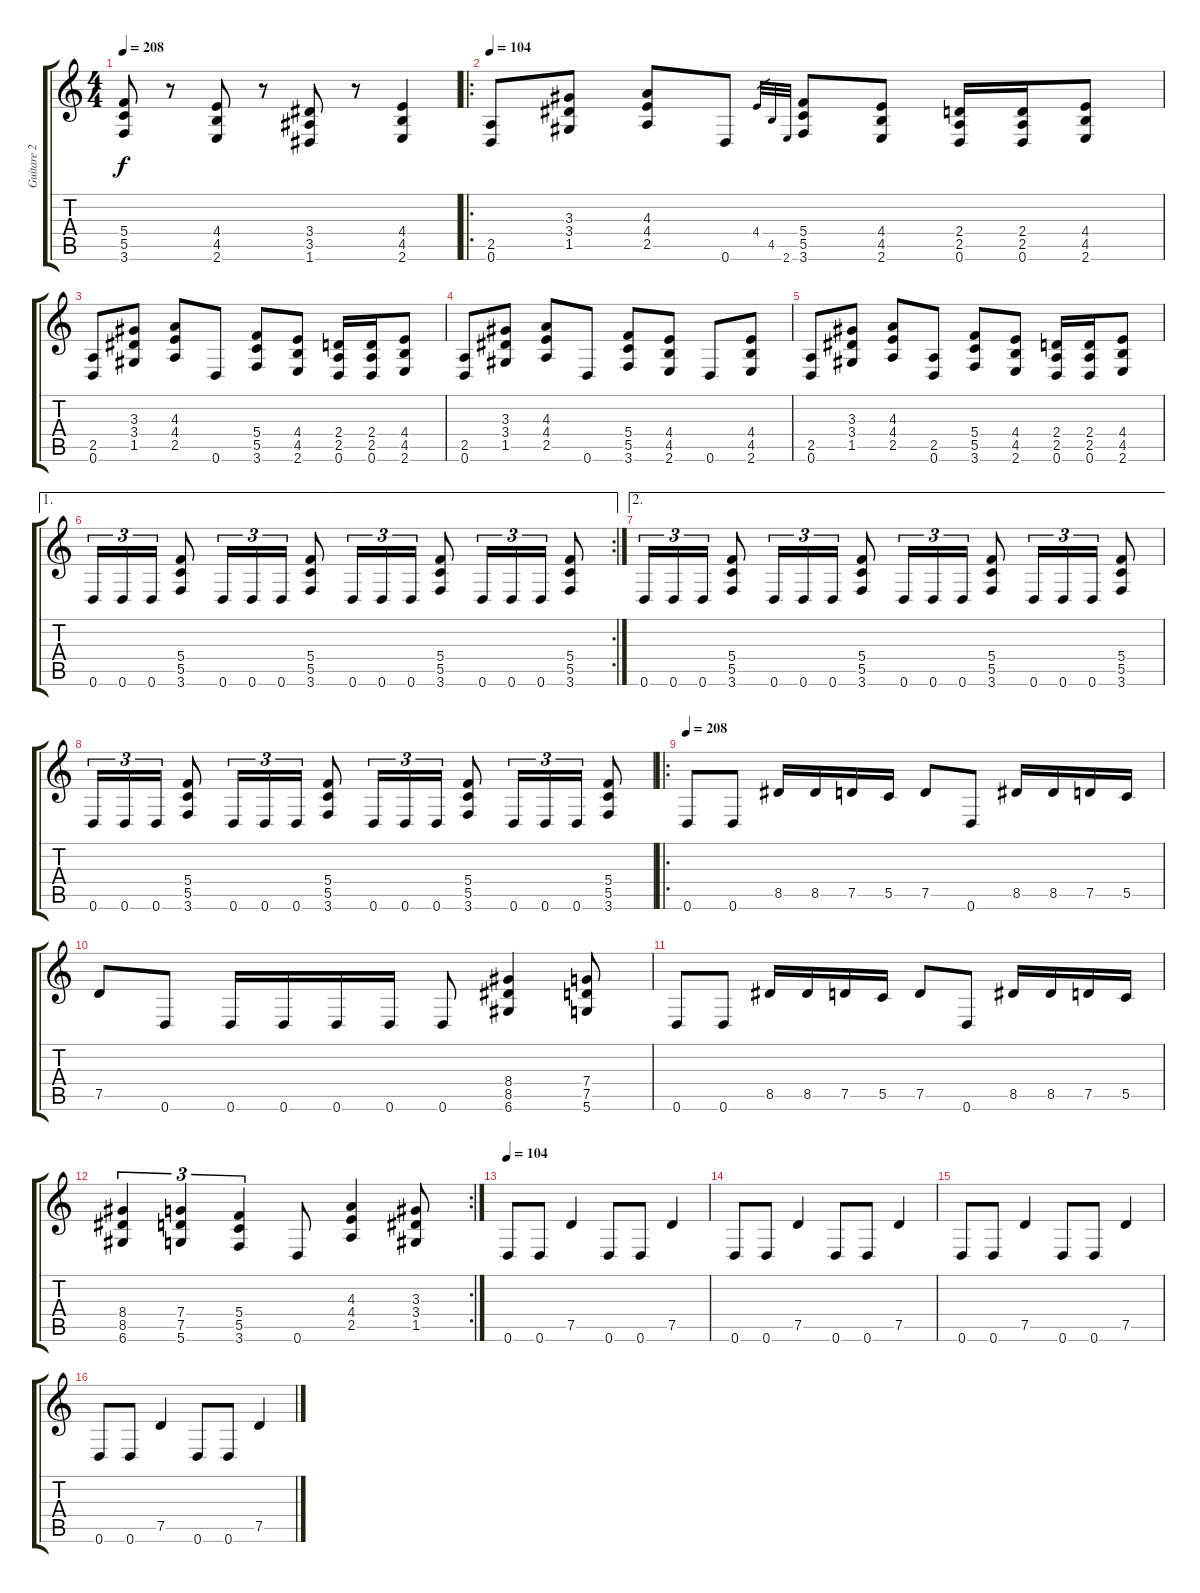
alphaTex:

\track ("Guitare 2" "Guitare 2") {instrument distortionguitar}
\staff {score tabs}
\tuning (D4 A3 F3 C3 G2 D2) {hide}
\ts (4 4)
\tempo 208
\clef g2
\ks c
(5.4 5.5 3.6).8{dy f} r.8 (4.4 4.5 2.6).8 r.8 (3.4 3.5 1.6).8 r.8 (4.4 4.5 2.6).4 |
\ro
\tempo 104
(2.5 0.6).8 (3.3 3.4 1.5).8 (4.3 4.4 2.5).8 0.6.8 4.4.32{gr} 4.5.32{gr} 2.6.32{gr} (5.4 5.5 3.6).8 (4.4 4.5 2.6).8 (2.4 2.5 0.6).16 (2.4 2.5 0.6).16 (4.4 4.5 2.6).8 |
(2.5 0.6).8 (3.3 3.4 1.5).8 (4.3 4.4 2.5).8 0.6.8 (5.4 5.5 3.6).8 (4.4 4.5 2.6).8 (2.4 2.5 0.6).16 (2.4 2.5 0.6).16 (4.4 4.5 2.6).8 |
(2.5 0.6).8 (3.3 3.4 1.5).8 (4.3 4.4 2.5).8 0.6.8 (5.4 5.5 3.6).8 (4.4 4.5 2.6).8 0.6.8 (4.4 4.5 2.6).8 |
(2.5 0.6).8 (3.3 3.4 1.5).8 (4.3 4.4 2.5).8 (2.5 0.6).8 (5.4 5.5 3.6).8 (4.4 4.5 2.6).8 (2.4 2.5 0.6).16 (2.4 2.5 0.6).16 (4.4 4.5 2.6).8 |
\ae 1
\rc 2
0.6.16{tu (3 2)} 0.6.16{tu (3 2)} 0.6.16{tu (3 2)} (5.4 5.5 3.6).8 0.6.16{tu (3 2)} 0.6.16{tu (3 2)} 0.6.16{tu (3 2)} (5.4 5.5 3.6).8 0.6.16{tu (3 2)} 0.6.16{tu (3 2)} 0.6.16{tu (3 2)} (5.4 5.5 3.6).8 0.6.16{tu (3 2)} 0.6.16{tu (3 2)} 0.6.16{tu (3 2)} (5.4 5.5 3.6).8 |
\ae 2
0.6.16{tu (3 2)} 0.6.16{tu (3 2)} 0.6.16{tu (3 2)} (5.4 5.5 3.6).8 0.6.16{tu (3 2)} 0.6.16{tu (3 2)} 0.6.16{tu (3 2)} (5.4 5.5 3.6).8 0.6.16{tu (3 2)} 0.6.16{tu (3 2)} 0.6.16{tu (3 2)} (5.4 5.5 3.6).8 0.6.16{tu (3 2)} 0.6.16{tu (3 2)} 0.6.16{tu (3 2)} (5.4 5.5 3.6).8 |
0.6.16{tu (3 2)} 0.6.16{tu (3 2)} 0.6.16{tu (3 2)} (5.4 5.5 3.6).8 0.6.16{tu (3 2)} 0.6.16{tu (3 2)} 0.6.16{tu (3 2)} (5.4 5.5 3.6).8 0.6.16{tu (3 2)} 0.6.16{tu (3 2)} 0.6.16{tu (3 2)} (5.4 5.5 3.6).8 0.6.16{tu (3 2)} 0.6.16{tu (3 2)} 0.6.16{tu (3 2)} (5.4 5.5 3.6).8 |
\ro
\tempo 208
0.6.8 0.6.8 8.5.16 8.5.16 7.5.16 5.5.16 7.5.8 0.6.8 8.5.16 8.5.16 7.5.16 5.5.16 |
7.5.8 0.6.8 0.6.16 0.6.16 0.6.16 0.6.16 0.6.8 (8.4 8.5 6.6).4 (7.4 7.5 5.6).8 |
0.6.8 0.6.8 8.5.16 8.5.16 7.5.16 5.5.16 7.5.8 0.6.8 8.5.16 8.5.16 7.5.16 5.5.16 |
\rc 2
(8.4 8.5 6.6).4{tu (3 2)} (7.4 7.5 5.6).4{tu (3 2)} (5.4 5.5 3.6).4{tu (3 2)} 0.6.8 (4.3 4.4 2.5).4 (3.3 3.4 1.5).8 |
\tempo 104
0.6.8 0.6.8 7.5.4 0.6.8 0.6.8 7.5.4 |
0.6.8 0.6.8 7.5.4 0.6.8 0.6.8 7.5.4 |
0.6.8 0.6.8 7.5.4 0.6.8 0.6.8 7.5.4 |
0.6.8 0.6.8 7.5.4 0.6.8 0.6.8 7.5.4
